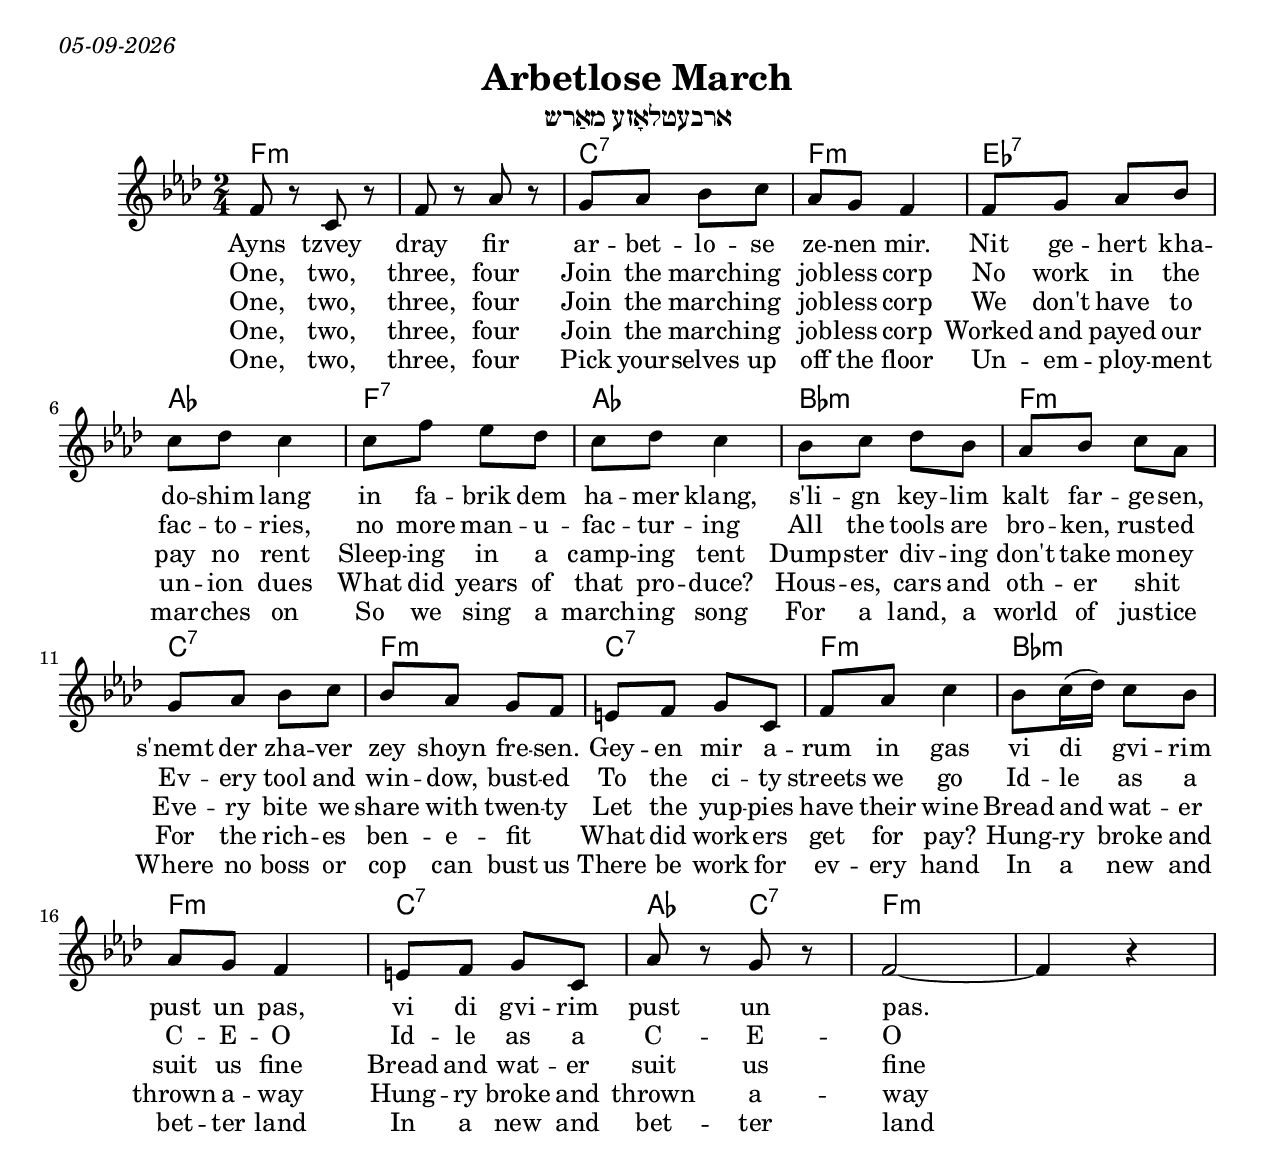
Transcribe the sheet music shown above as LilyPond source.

\version "2.18.0"
\include "english.ly"
\paper{
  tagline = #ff
  print-all-headers = ##t
  #(set-paper-size "letter")
}
date = #(strftime "%d-%m-%Y" (localtime (current-time)))

\markup{ \italic{ \date }  }

%\markup{ Got something to say? }

global = {
  \clef treble
  \key g \minor
  \time 2/4
  \set Score.markFormatter = #format-mark-box-alphabet
}

%#################################### Melody ########################
%melody =  \transpose c d \relative c' {  %transpose for clarinet
melody = \relative c'' {
  \global
  %\partial 16*3 a16 d f   %lead in notes
  g8 r d r    |
  g r bf r    |
  a bf c d    |
  bf a g4     |
  g8 a bf c   |
  d ef d4     |
  d8 g f ef   |
  d ef d4     |
  c8 d ef c   |
  bf c d bf   |
  a bf c d    |
  c bf a g    |
  fs g a d,   |
  g bf d4     |
  c8 d16( ef) d8 c |
  bf a g4     |
  fs8 g a d,  |
  bf' r a r   |
  g2~   |
  g4 r




}
%################################# Lyrics #####################
\addlyrics{
  %\set stanza = #"1. "
  Ayns tzvey dray fir
  ar -- bet -- lo -- se ze -- nen mir.
  Nit ge -- hert kha -- do -- shim lang
  in fa -- brik dem ha -- mer klang,
  s'li -- gn key -- lim kalt far -- ge -- sen,
  s'nemt der zha -- ver zey shoyn fre -- sen.
  Gey -- en mir a -- rum in gas
  vi di gvi -- rim pust un pas,
  vi di gvi -- rim pust un pas.
}
\addlyrics {
  One, two, three, four
  Join the march -- ing job -- less corp
  No work in the fac -- to -- ries,
  no more man -- u -- fac -- tur -- ing
  All the tools are bro -- ken, rust -- ed
  Ev -- ery tool and win -- dow, bust -- ed
  %Out in -- to the street we go
  To the ci -- ty streets we go
  Id -- le as a C -- E -- O
  Id -- le as a C -- E -- O
}

\addlyrics {
  One, two, three, four
  Join the march -- ing job -- less corp
  We don't have to pay no rent
  Sleep -- ing in a camp -- ing tent
  Dump -- ster div -- ing don't take mon -- ey
  Eve -- ry bite we share with twen -- ty
  Let the yup -- pies have their wine
  Bread and wat -- er suit us fine
  Bread and wat -- er suit us fine
}

\addlyrics {
One, two, three, four
  Join the march -- ing job -- less corp
  Worked and payed our un -- ion dues
  What did years of that pro -- duce?
  Hous -- es, cars and oth -- er shit _
  For the rich -- es ben -- e -- fit _
  What did work -- ers get for pay?
  Hung -- ry broke and thrown a -- way
   Hung -- ry broke and thrown a -- way
}

\addlyrics {
  One, two, three, four
  Pick your -- selves up off the floor
  Un -- em -- ploy -- ment mar -- ches on
  So we sing a march -- ing song
  For a land, a world of just -- ice
  Where no boss or cop can bust us
  There be work for ev -- ery hand
  In a new and bet -- ter land
  In a new and bet -- ter land
}

%################################# Chords #######################
harmonies = \chordmode {
  g2:m  |
  g:m   |
  d:7      |
  g:m      |
  f:7      |
  bf       |
  g:7      |
  bf       |
  c:m      |
  g:m      |
  d:7      |
  g:m      |
  d:7      |
  g:m      |
  c:m      |
  g:m      |
  d:7      |
  bf4 d4:7  |
  g2:m      |
  g:m
}

\score {
  <<
    \new ChordNames {
      \set chordChanges = ##t
     \transpose g f \harmonies
    }
   \transpose g f \new Staff   \melody
  >>
  \header{
    title= "Arbetlose March"
    subtitle="ארבעטלאָזע מאַרש"
    composer= ""
    instrument =""
    arranger= ""
  }
  \layout{indent = 1.0\cm}
  \midi {
    \tempo 4 = 120

    % \midi { }
  }
}
%{
% more verses:
\markup{}
\markup {
  \fill-line {
    \hspace #0.1 % distance from left margin
    \column {
      \line { "1."
	\column {
	  ""
	}
      }
      \hspace #0.2 % vertical distance between verses
      \line { "2."
	\column {
	 ""
	}
      }
    }
    \hspace #0.1  % horiz. distance between columns
    \column {
      \line { "3."
	\column {
	  ""
	}
      }
      \hspace #0.2 % distance between verses
      \line { "4."
	\column {
	 ""
	}
      }
    }
    \hspace #0.1 % distance to right margin
  }
}

%}
%{
אײנס, צװײ, דרײַ, פֿיר,
  אַרבעטלאָזע זענען מיר,
  נישט געהערט חדשים לאַנג
  אין פֿאַבריק דעם האַמער־קלאַנג,
  ס׳ליגן כּלים קאלט, פֿאַרגערסן,
  ס׳נעמט דער זשאַװער זײ שױן פֿרעסן,
  גײען מיר אַרום אין גאַס,
  װי די גבֿירים פּוסט־און־פּאַס.

  *רעפֿרען:*
  אײנס, צװײ, דרײַ, פֿיר,
  אַרבעטלאָזע זענען מיר,
  אָן אַ בגד, אָן אַ הײם,
  אונדזער בעט איז ערד און לײם,
  האָט נאָך װער װאָס צו געניסן,
  טײלט מען זיך מיט יעדן ביסן,
  װאַסער, װי די גבֿירים װײַן,
  גיסן מיר אין זיך ארײַן.

  אײנס, צװײ, דרײַ, פֿיר,
  אַרבעטלאָזע זענען מיר,
  יאָרן לאַנג געאַרבעט שװער,
  און געשאַפֿט אַלץ מער און מער
  הײַער, שלעסער, שטעט און לענדער
  פֿאַר אַ הײַסעלע פֿאַרשװענדער,
  אונדזער לױן דערפֿאַר אין װאָס?
  הונגער, נױט און אַרבעטלאָז.

  אײַנס, צװײ, דרײַ, פֿיר,
  אָט אזױ מאַרשירן מיר,
  אַרבעטלאָזע, טריט נאָך טריט
  און מיר זינגען זיך אַ ליד
  פֿון אַ לאַנד, אַ װעלט אַ נײַע,
  װוּ עס לעבן מענטשען פֿרײַע,
  אַרבעטלאָז איז קײן שום האַנט,
  אין דעם נײַעם פֿרײַען לאַנד.

%}